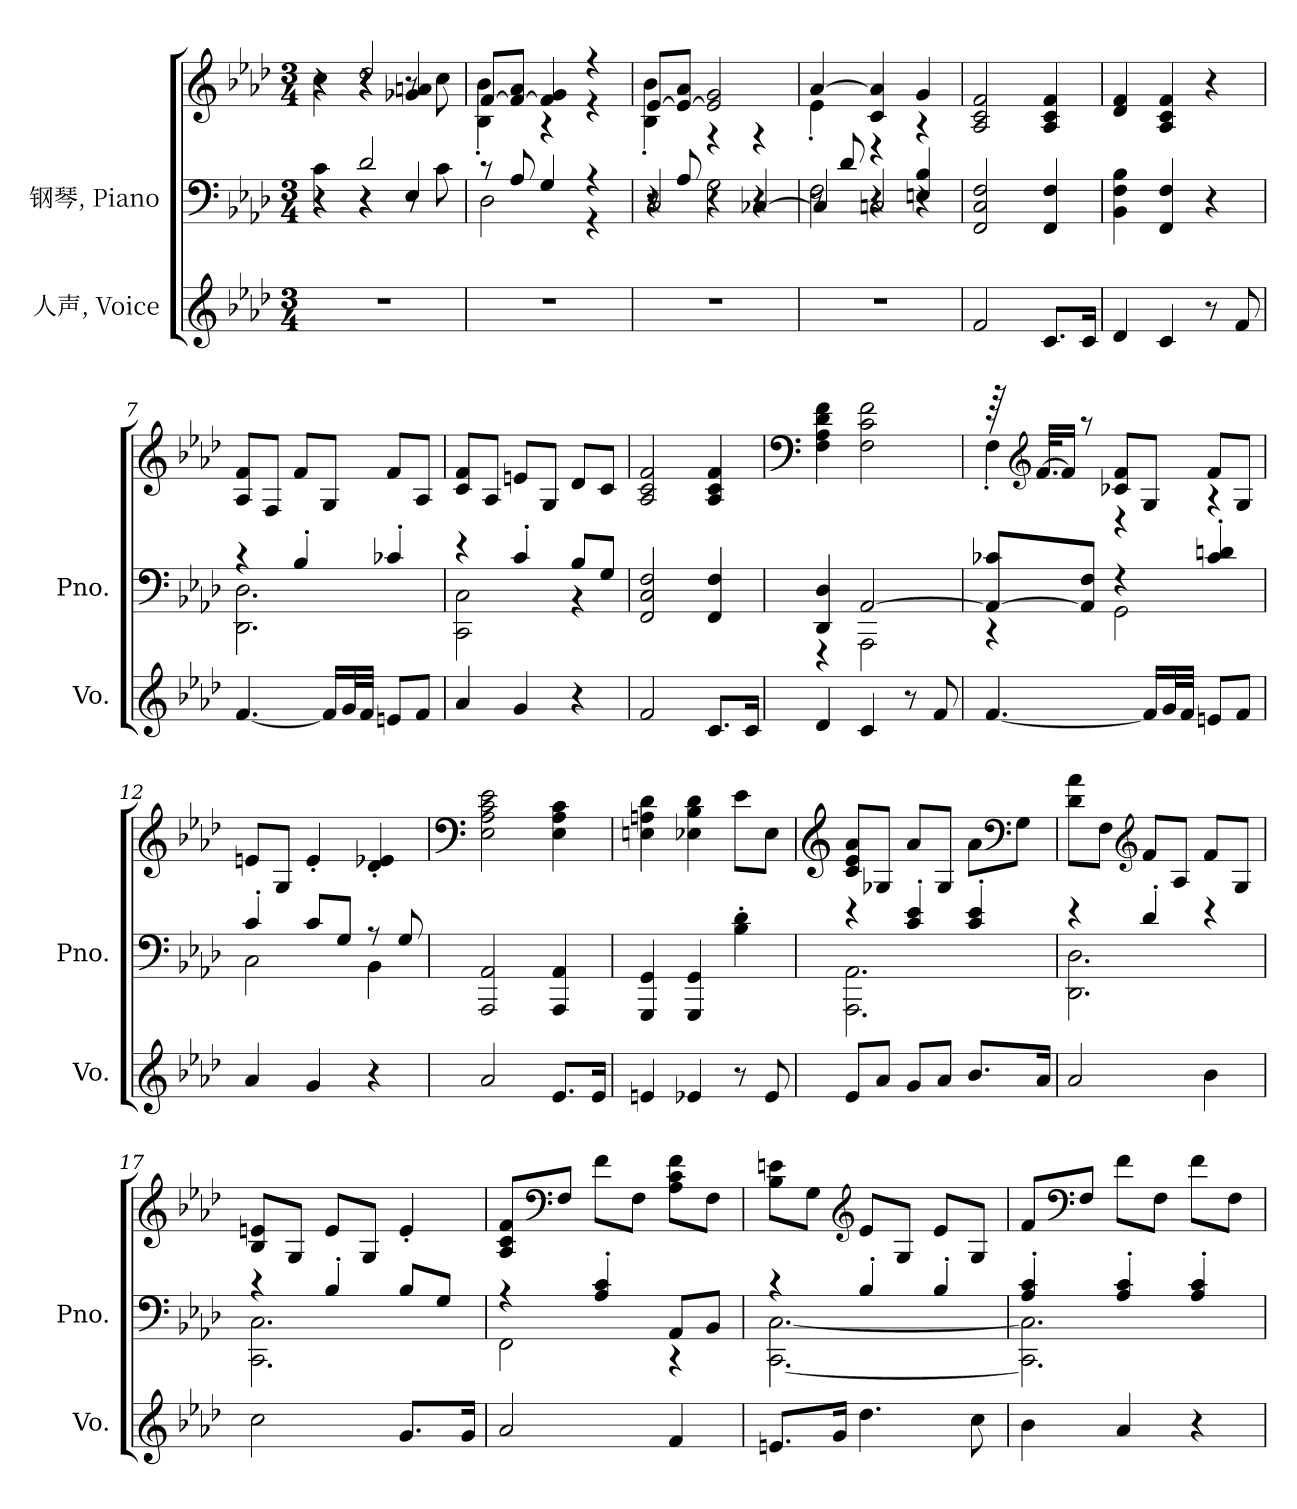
**kern	**kern	**kern
*part2	*part1	*part1
*staff3	*staff2	*staff1
*I"人声, Voice	*I"钢琴, Piano	*
*I'Vo.	*I'Pno.	*
*clefG2	*clefF4	*clefG2
*k[b-e-a-d-]	*k[b-e-a-d-]	*k[b-e-a-d-]
*M3/4	*M3/4	*M3/4
*MM72	*MM72	*MM72
=1	=1	=1
*	*^	*^
*	*	*^	*	*^
2.r	4r	4c\	4r	4r	4cc\	4r
.	2d-/	4r	4r	2dd-/	4r	4r
.	.	8r	4E-/	.	8r	4g-X/ 4an/
.	.	8c\	.	.	8cc\	.
*	*	*v	*v	*	*	*
*	*	*	*	*v	*v
=2	=2	=2	=2	=2
2.r	8r	2D-\	[8f/L	4B-\' 4b-\'
.	8A-/	.	8f/_ 8a-/J	.
.	4G/	.	4f/] 4g/	4r
.	4r	4r	4r	4r
=3	=3	=3	=3	=3
*	*	*^	*	*
2.r	8r	4r	2C/	[8e-/L	4B-\' 4b-\'
.	8A-/	.	.	8e-/_ 8a-/J	.
.	4r	2G\	.	2e-/] 2g/	4r
.	4r	.	[4C-X/	.	4r
=4	=4	=4	=4	=4	=4
2.r	8r	2F\	4C-/]	[4a-/	4e-'\
.	8d-/	.	.	.	.
.	4r	.	2Cn/	4c/ 4a-/]	4r
.	4En/ 4B-/	4r	.	4g/	4r
*	*v	*v	*v	*	*
*	*	*v	*v
=5	=5	=5
2f/	2FF/ 2C/ 2F/	2A-/ 2c/ 2f/
8.c/L	4FF/ 4F/	4A-/ 4c/ 4f/
16c/Jk	.	.
!!LO:LB:g=z
=6	=6	=6
4d-/	4BB-\ 4F\ 4B-\	4d-/ 4f/
4c/	4FF/ 4F/	4A-/ 4c/ 4f/
8r	4r	4r
8f/	.	.
=7	=7	=7
*	*^	*
[4.f/	4r	2.DD-\ 2.D-\	8A-/ 8f/L
.	.	.	8F/J
.	4B-'/	.	8f/L
16f/LL]	.	.	8G/J
32g/L	.	.	.
32f/JJJ	.	.	.
8en/L	4c-X'/	.	8f/L
8f/J	.	.	8A-/J
=8	=8	=8	=8
4a-/	4r	2CC\ 2C\	8c/ 8f/L
.	.	.	8A-/J
4g/	4c'/	.	8en/L
.	.	.	8G/J
4r	8B-/L	4r	8d-/L
.	8G/J	.	8c/J
*	*v	*v	*
=9	=9	=9
2f/	2FF/ 2C/ 2F/	2A-/ 2c/ 2f/
8.c/L	4FF/ 4F/	4A-/ 4c/ 4f/
16c/Jk	.	.
=10	=10	=10
*	*	*clefF4
*	*^	*
4d-/	4DD-/ 4D-/	4r	4F\ 4A-\ 4d-\ 4f\
4c/	[2AA-/	2AAA-\	2F\ 2c\ 2f\
8r	.	.	.
8f/	.	.	.
!!LO:LB:g=z
=11	=11	=11	=11
*	*	*	*^
[4.f/	8AA-/_ 8c-X/L	4r	64r	4F'\
*	*	*	*clefG2	*
.	.	.	[32.f/KLL	.
.	.	.	16f/JJ]	.
.	8AA-/] 8F/J	.	8r	.
.	4r	2GG\	8c-X/ 8f/L	4r
16f/LL]	.	.	8G/J	.
32g/L	.	.	.	.
32f/JJJ	.	.	.	.
8en/L	4c-/' 4dn/'	.	8f/L	4r
8f/J	.	.	8G/J	.
*	*	*	*v	*v
=12	=12	=12	=12
4a-/	4c'/	2C\	8en/L
.	.	.	8G/J
4g/	8c/L	.	4e'/
.	8G/J	.	.
4r	8r	4BB-\	4d-/' 4e-X/'
.	8G/	.	.
*	*v	*v	*
=13	=13	=13
*	*	*clefF4
2a-/	2AAA-/ 2AA-/	2E-\ 2A-\ 2c\ 2e-\
8.e-/L	4AAA-/ 4AA-/	4E-\ 4A-\ 4c\
16e-/Jk	.	.
=14	=14	=14
4en/	4GGG/ 4GG/	4En\ 4An\ 4d-\
4e-X/	4GGG/ 4GG/	4E-X\ 4B-\ 4d-\
8r	4B-\' 4d-\'	8e-\L
8e-/	.	8E-\J
!!LO:LB:g=z
=15	=15	=15
*	*	*clefG2
*	*^	*
8e-/L	4r	2.AAA-\ 2.AA-\	8c/ 8e-/ 8a-/L
8a-/J	.	.	8G-X/J
8g/L	4c/' 4e-/'	.	8a-/L
8a-/J	.	.	8G-/J
8.b-/L	4c/' 4e-/'	.	8a-\L
*	*	*	*clefF4
.	.	.	8G-\J
16a-/Jk	.	.	.
=16	=16	=16	=16
2a-/	4r	2.DD-\ 2.D-\	8d-\ 8a-\L
.	.	.	8F\J
*	*	*	*clefG2
.	4d-'/	.	8f/L
.	.	.	8A-/J
4b-\	4r	.	8f/L
.	.	.	8G/J
=17	=17	=17	=17
2cc\	4r	2.CC\ 2.C\	8B-/ 8en/L
.	.	.	8G/J
.	4B-'/	.	8e/L
.	.	.	8G/J
8.g/L	8B-/L	.	4e'/
.	8G/J	.	.
16g/Jk	.	.	.
=18	=18	=18	=18
2a-/	4r	2FF\	8A-/ 8c/ 8f/L
*	*	*	*clefF4
.	.	.	8F/J
.	4A-/' 4c/'	.	8f\L
.	.	.	8F\J
4f/	8AA-/L	4r	8A-\ 8c\ 8f\L
.	8BB-/J	.	8F\J
!!LO:PB:g=z
=19	=19	=19	=19
8.en/L	4r	[2.CC\ [2.C\	8B-\ 8en\L
.	.	.	8G\J
16g/Jk	.	.	.
*	*	*	*clefG2
4.dd-\	4B-'/	.	8e/L
.	.	.	8G/J
.	4B-'/	.	8e/L
8cc\	.	.	8G/J
=20	=20	=20	=20
4b-\	4A-/' 4c/'	2.CC\] 2.C\]	8f/L
*	*	*	*clefF4
.	.	.	8F/J
4a-/	4A-/' 4c/'	.	8f\L
.	.	.	8F\J
4r	4A-/' 4c/'	.	8f\L
.	.	.	8F\J
*	*v	*v	*
=	=	=
*-	*-	*-
